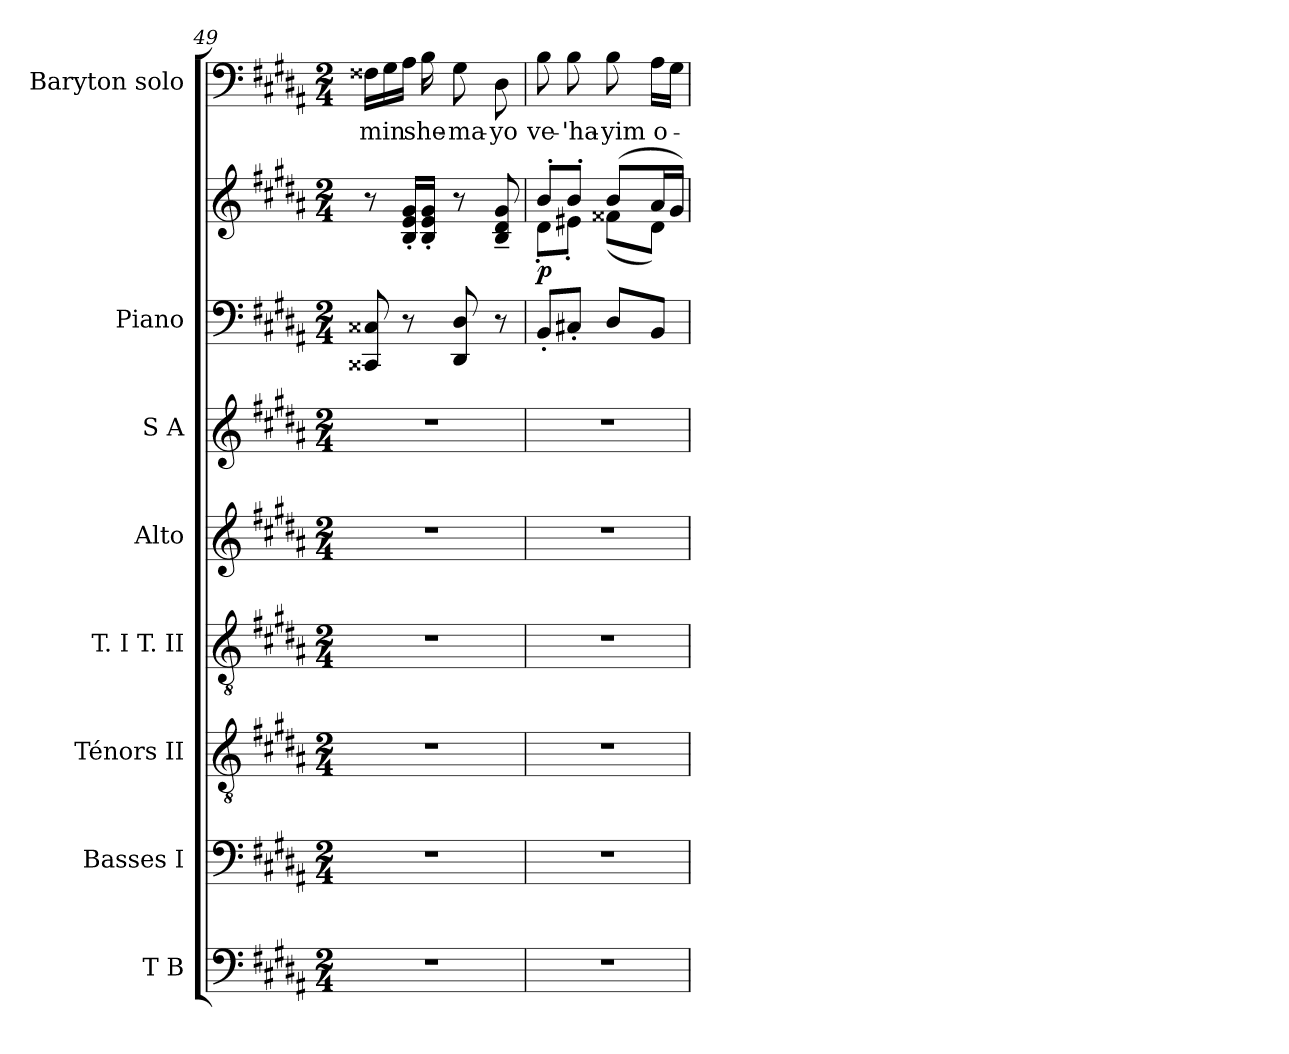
**kern	**kern	**kern	**kern	**kern	**kern	**kern	**kern	**dynam	**kern	**text
*part8	*part7	*part6	*part5	*part4	*part3	*part2	*part2	*part2	*part1	*part1
*staff9	*staff8	*staff7	*staff6	*staff5	*staff4	*staff3	*staff2	*staff2/3	*staff1	*staff1
*I"T B	*I"Basses I	*I"Ténors II	*I"T. I T. II	*I"Alto	*I"S A	*I"Piano	*	*	*I"Baryton solo	*
*I'B. 2	*I'B. 1	*I'T. 2	*I'T. 1	*I'A.	*I'S.	*I'P.	*	*	*I'Bar.	*
!!LO:LB:g=z
*clefF4	*clefF4	*clefGv2	*clefGv2	*clefG2	*clefG2	*clefF4	*clefG2	*	*clefF4	*
*	*	*ITrd7c12	*ITrd7c12	*	*	*	*	*	*	*
*k[f#c#g#d#a#]	*k[f#c#g#d#a#]	*k[f#c#g#d#a#]	*k[f#c#g#d#a#]	*k[f#c#g#d#a#]	*k[f#c#g#d#a#]	*k[f#c#g#d#a#]	*k[f#c#g#d#a#]	*	*k[f#c#g#d#a#]	*
*g#:	*g#:	*g#:	*g#:	*g#:	*g#:	*g#:	*g#:	*	*g#:	*
*M2/4	*M2/4	*M2/4	*M2/4	*M2/4	*M2/4	*M2/4	*M2/4	*	*M2/4	*
=49	=49	=49	=49	=49	=49	=49	=49	=49	=49	=49
!LO:N:vis=1	!LO:N:vis=1	!LO:N:vis=1	!LO:N:vis=1	!LO:N:vis=1	!LO:N:vis=1	!	!	!	!	!
!	!	!	!	!	!	!	!	!	!	!LO:LY:b:color=#000000
2r	2r	2r	2r	2r	2r	8CC##Xi/ 8C##Xi	8r	.	16F##Xi\LL	min
.	.	.	.	.	.	.	.	.	16G#i\	.
.	.	.	.	.	.	8r	16Bi/' 16ei' 16g#i'LL	.	16A#i\JJ	.
!	!	!	!	!	!	!	!	!	!	!LO:LY:b:color=#000000
.	.	.	.	.	.	.	16Bi/' 16ei' 16g#i'JJ	.	16Bi\	she-
!	!	!	!	!	!	!	!	!	!	!LO:LY:b:color=#000000
.	.	.	.	.	.	8DD#i/ 8D#i	8r	.	8G#i\	-ma-
!	!	!	!	!	!	!	!	!	!	!LO:LY:b:color=#000000
.	.	.	.	.	.	8r	8Bi/~ 8d#i~ 8g#i~	.	8D#i\	-yo
=50	=50	=50	=50	=50	=50	=50	=50	=50	=50	=50
!LO:N:vis=1	!LO:N:vis=1	!LO:N:vis=1	!LO:N:vis=1	!LO:N:vis=1	!LO:N:vis=1	!	!	!	!	!
*	*	*	*	*	*	*	*^	*	*	*
!	!	!	!	!	!	!	!	!	!	!	!LO:LY:b:color=#000000
2r	2r	2r	2r	2r	2r	8BB'i/L	8b'i/L	8d#'i\L	p	8Bi\	ve-
!	!	!	!	!	!	!	!	!	!	!	!LO:LY:b:color=#000000
.	.	.	.	.	.	8C#X'i/J	8b'i/J	8e#X'i\J	.	8Bi\	-'ha-
!	!	!	!	!	!	!	!	!	!	!	!LO:LY:b:color=#000000
.	.	.	.	.	.	8D#i/L	(8bi/L	(8f##Xi\L	.	8Bi\	-yim
!	!	!	!	!	!	!	!	!	!	!	!LO:LY:b:color=#000000
.	.	.	.	.	.	8BBi/J	16a#i/L	8d#i\J)	.	16A#i\LL	o-
.	.	.	.	.	.	.	16g#i/JJ)	.	.	16G#i\JJ	.
*	*	*	*	*	*	*	*v	*v	*	*	*
=	=	=	=	=	=	=	=	=	=	=
*-	*-	*-	*-	*-	*-	*-	*-	*-	*-	*-
